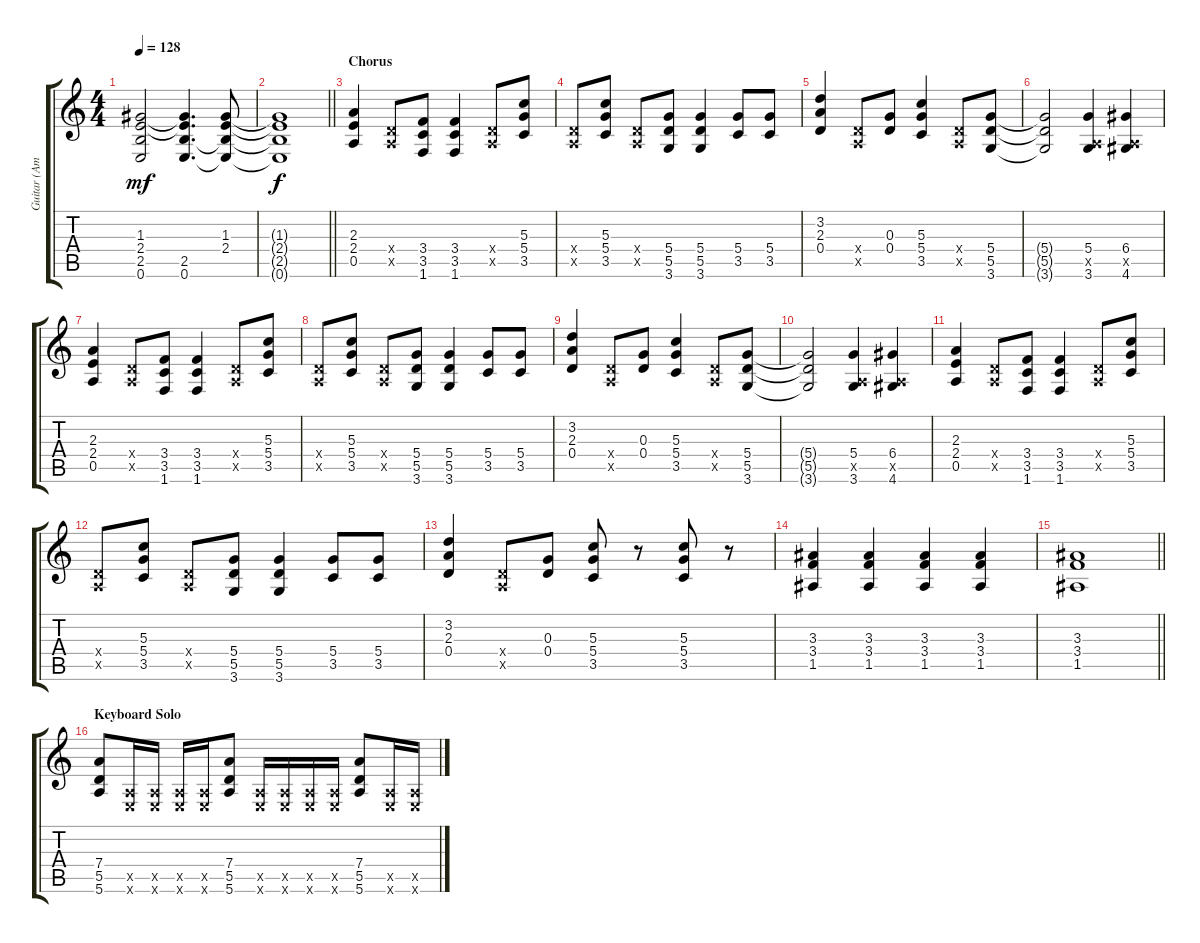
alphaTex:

\track ("Guitar (Amen)" "Guitar (Am") {instrument distortionguitar}
\staff {score tabs}
\tuning (E4 B3 G3 D3 A2 E2) {hide}
\ts (4 4)
\tempo 128
\clef g2
\ks c
(1.3 2.4 2.5 0.6).2{dy mf} (1.3{t} 2.4{t} 2.5 0.6).4{d} (1.3 2.4 2.5{t} 0.6{t}).8 |
\barLineRight lightlight
(1.3{t} 2.4{t} 2.5{t} 0.6{t}).1{dy f} |
\section ("" "Chorus")
(2.3 2.4 0.5).4 (0.4{x} 0.5{x}).8 (3.4 3.5 1.6).8 (3.4 3.5 1.6).4 (0.4{x} 0.5{x}).8 (5.3 5.4 3.5).8 |
(0.4{x} 0.5{x}).8 (5.3 5.4 3.5).8 (0.4{x} 0.5{x}).8 (5.4 5.5 3.6).8 (5.4 5.5 3.6).4 (5.4 3.5).8 (5.4 3.5).8 |
(3.2 2.3 0.4).4 (0.4{x} 0.5{x}).8 (0.3 0.4).8 (5.3 5.4 3.5).4 (0.4{x} 0.5{x}).8 (5.4 5.5 3.6).8 |
(5.4{t} 5.5{t} 3.6{t}).2 (5.4 0.5{x} 3.6).4 (6.4 0.5{x} 4.6).4 |
(2.3 2.4 0.5).4 (0.4{x} 0.5{x}).8 (3.4 3.5 1.6).8 (3.4 3.5 1.6).4 (0.4{x} 0.5{x}).8 (5.3 5.4 3.5).8 |
(0.4{x} 0.5{x}).8 (5.3 5.4 3.5).8 (0.4{x} 0.5{x}).8 (5.4 5.5 3.6).8 (5.4 5.5 3.6).4 (5.4 3.5).8 (5.4 3.5).8 |
(3.2 2.3 0.4).4 (0.4{x} 0.5{x}).8 (0.3 0.4).8 (5.3 5.4 3.5).4 (0.4{x} 0.5{x}).8 (5.4 5.5 3.6).8 |
(5.4{t} 5.5{t} 3.6{t}).2 (5.4 0.5{x} 3.6).4 (6.4 0.5{x} 4.6).4 |
(2.3 2.4 0.5).4 (0.4{x} 0.5{x}).8 (3.4 3.5 1.6).8 (3.4 3.5 1.6).4 (0.4{x} 0.5{x}).8 (5.3 5.4 3.5).8 |
(0.4{x} 0.5{x}).8 (5.3 5.4 3.5).8 (0.4{x} 0.5{x}).8 (5.4 5.5 3.6).8 (5.4 5.5 3.6).4 (5.4 3.5).8 (5.4 3.5).8 |
(3.2 2.3 0.4).4 (0.4{x} 0.5{x}).8 (0.3 0.4).8 (5.3 5.4 3.5).8 r.8 (5.3 5.4 3.5).8 r.8 |
(3.3 3.4 1.5).4 (3.3 3.4 1.5).4 (3.3 3.4 1.5).4 (3.3 3.4 1.5).4 |
\barLineRight lightlight
(3.3 3.4 1.5).1 |
\section ("" "Keyboard Solo")
(7.4 5.5 5.6).8 (0.5{x} 0.6{x}).16 (0.5{x} 0.6{x}).16 (0.5{x} 0.6{x}).16 (0.5{x} 0.6{x}).16 (7.4 5.5 5.6).8 (0.5{x} 0.6{x}).16 (0.5{x} 0.6{x}).16 (0.5{x} 0.6{x}).16 (0.5{x} 0.6{x}).16 (7.4 5.5 5.6).8 (0.5{x} 0.6{x}).16 (0.5{x} 0.6{x}).16
